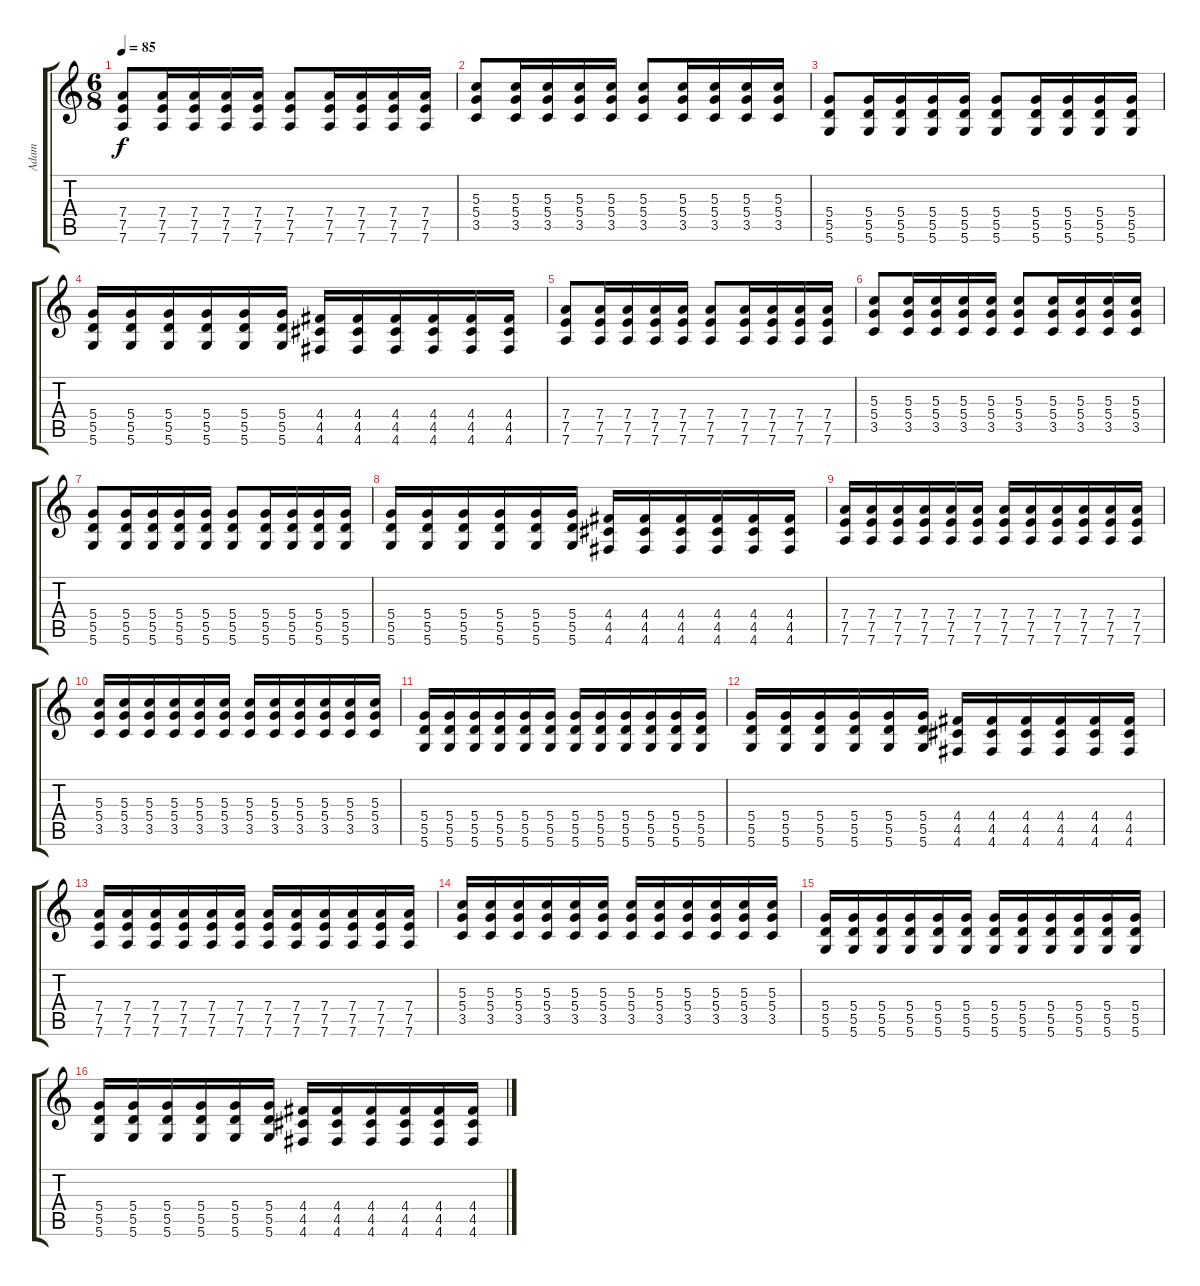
\track ("Adam" "Adam") {instrument electricguitarjazz}
\staff {score tabs}
\tuning (E4 B3 G3 D3 A2 D2) {hide}
\ts (6 8)
\tempo 85
\clef g2
\ks c
(7.4 7.5 7.6).8{dy f} (7.4 7.5 7.6).16 (7.4 7.5 7.6).16 (7.4 7.5 7.6).16 (7.4 7.5 7.6).16 (7.4 7.5 7.6).8 (7.4 7.5 7.6).16 (7.4 7.5 7.6).16 (7.4 7.5 7.6).16 (7.4 7.5 7.6).16 |
(5.3 5.4 3.5).8 (5.3 5.4 3.5).16 (5.3 5.4 3.5).16 (5.3 5.4 3.5).16 (5.3 5.4 3.5).16 (5.3 5.4 3.5).8 (5.3 5.4 3.5).16 (5.3 5.4 3.5).16 (5.3 5.4 3.5).16 (5.3 5.4 3.5).16 |
(5.4 5.5 5.6).8 (5.4 5.5 5.6).16 (5.4 5.5 5.6).16 (5.4 5.5 5.6).16 (5.4 5.5 5.6).16 (5.4 5.5 5.6).8 (5.4 5.5 5.6).16 (5.4 5.5 5.6).16 (5.4 5.5 5.6).16 (5.4 5.5 5.6).16 |
(5.4 5.5 5.6).16 (5.4 5.5 5.6).16 (5.4 5.5 5.6).16 (5.4 5.5 5.6).16 (5.4 5.5 5.6).16 (5.4 5.5 5.6).16 (4.4 4.5 4.6).16 (4.4 4.5 4.6).16 (4.4 4.5 4.6).16 (4.4 4.5 4.6).16 (4.4 4.5 4.6).16 (4.4 4.5 4.6).16 |
(7.4 7.5 7.6).8 (7.4 7.5 7.6).16 (7.4 7.5 7.6).16 (7.4 7.5 7.6).16 (7.4 7.5 7.6).16 (7.4 7.5 7.6).8 (7.4 7.5 7.6).16 (7.4 7.5 7.6).16 (7.4 7.5 7.6).16 (7.4 7.5 7.6).16 |
(5.3 5.4 3.5).8 (5.3 5.4 3.5).16 (5.3 5.4 3.5).16 (5.3 5.4 3.5).16 (5.3 5.4 3.5).16 (5.3 5.4 3.5).8 (5.3 5.4 3.5).16 (5.3 5.4 3.5).16 (5.3 5.4 3.5).16 (5.3 5.4 3.5).16 |
(5.4 5.5 5.6).8 (5.4 5.5 5.6).16 (5.4 5.5 5.6).16 (5.4 5.5 5.6).16 (5.4 5.5 5.6).16 (5.4 5.5 5.6).8 (5.4 5.5 5.6).16 (5.4 5.5 5.6).16 (5.4 5.5 5.6).16 (5.4 5.5 5.6).16 |
(5.4 5.5 5.6).16 (5.4 5.5 5.6).16 (5.4 5.5 5.6).16 (5.4 5.5 5.6).16 (5.4 5.5 5.6).16 (5.4 5.5 5.6).16 (4.4 4.5 4.6).16 (4.4 4.5 4.6).16 (4.4 4.5 4.6).16 (4.4 4.5 4.6).16 (4.4 4.5 4.6).16 (4.4 4.5 4.6).16 |
(7.4 7.5 7.6).16{instrument distortionguitar} (7.4 7.5 7.6).16 (7.4 7.5 7.6).16 (7.4 7.5 7.6).16 (7.4 7.5 7.6).16 (7.4 7.5 7.6).16 (7.4 7.5 7.6).16 (7.4 7.5 7.6).16 (7.4 7.5 7.6).16 (7.4 7.5 7.6).16 (7.4 7.5 7.6).16 (7.4 7.5 7.6).16 |
(5.3 5.4 3.5).16 (5.3 5.4 3.5).16 (5.3 5.4 3.5).16 (5.3 5.4 3.5).16 (5.3 5.4 3.5).16 (5.3 5.4 3.5).16 (5.3 5.4 3.5).16 (5.3 5.4 3.5).16 (5.3 5.4 3.5).16 (5.3 5.4 3.5).16 (5.3 5.4 3.5).16 (5.3 5.4 3.5).16 |
(5.4 5.5 5.6).16 (5.4 5.5 5.6).16 (5.4 5.5 5.6).16 (5.4 5.5 5.6).16 (5.4 5.5 5.6).16 (5.4 5.5 5.6).16 (5.4 5.5 5.6).16 (5.4 5.5 5.6).16 (5.4 5.5 5.6).16 (5.4 5.5 5.6).16 (5.4 5.5 5.6).16 (5.4 5.5 5.6).16 |
(5.4 5.5 5.6).16 (5.4 5.5 5.6).16 (5.4 5.5 5.6).16 (5.4 5.5 5.6).16 (5.4 5.5 5.6).16 (5.4 5.5 5.6).16 (4.4 4.5 4.6).16 (4.4 4.5 4.6).16 (4.4 4.5 4.6).16 (4.4 4.5 4.6).16 (4.4 4.5 4.6).16 (4.4 4.5 4.6).16 |
(7.4 7.5 7.6).16 (7.4 7.5 7.6).16 (7.4 7.5 7.6).16 (7.4 7.5 7.6).16 (7.4 7.5 7.6).16 (7.4 7.5 7.6).16 (7.4 7.5 7.6).16 (7.4 7.5 7.6).16 (7.4 7.5 7.6).16 (7.4 7.5 7.6).16 (7.4 7.5 7.6).16 (7.4 7.5 7.6).16 |
(5.3 5.4 3.5).16 (5.3 5.4 3.5).16 (5.3 5.4 3.5).16 (5.3 5.4 3.5).16 (5.3 5.4 3.5).16 (5.3 5.4 3.5).16 (5.3 5.4 3.5).16 (5.3 5.4 3.5).16 (5.3 5.4 3.5).16 (5.3 5.4 3.5).16 (5.3 5.4 3.5).16 (5.3 5.4 3.5).16 |
(5.4 5.5 5.6).16 (5.4 5.5 5.6).16 (5.4 5.5 5.6).16 (5.4 5.5 5.6).16 (5.4 5.5 5.6).16 (5.4 5.5 5.6).16 (5.4 5.5 5.6).16 (5.4 5.5 5.6).16 (5.4 5.5 5.6).16 (5.4 5.5 5.6).16 (5.4 5.5 5.6).16 (5.4 5.5 5.6).16 |
(5.4 5.5 5.6).16 (5.4 5.5 5.6).16 (5.4 5.5 5.6).16 (5.4 5.5 5.6).16 (5.4 5.5 5.6).16 (5.4 5.5 5.6).16 (4.4 4.5 4.6).16 (4.4 4.5 4.6).16 (4.4 4.5 4.6).16 (4.4 4.5 4.6).16 (4.4 4.5 4.6).16 (4.4 4.5 4.6).16
